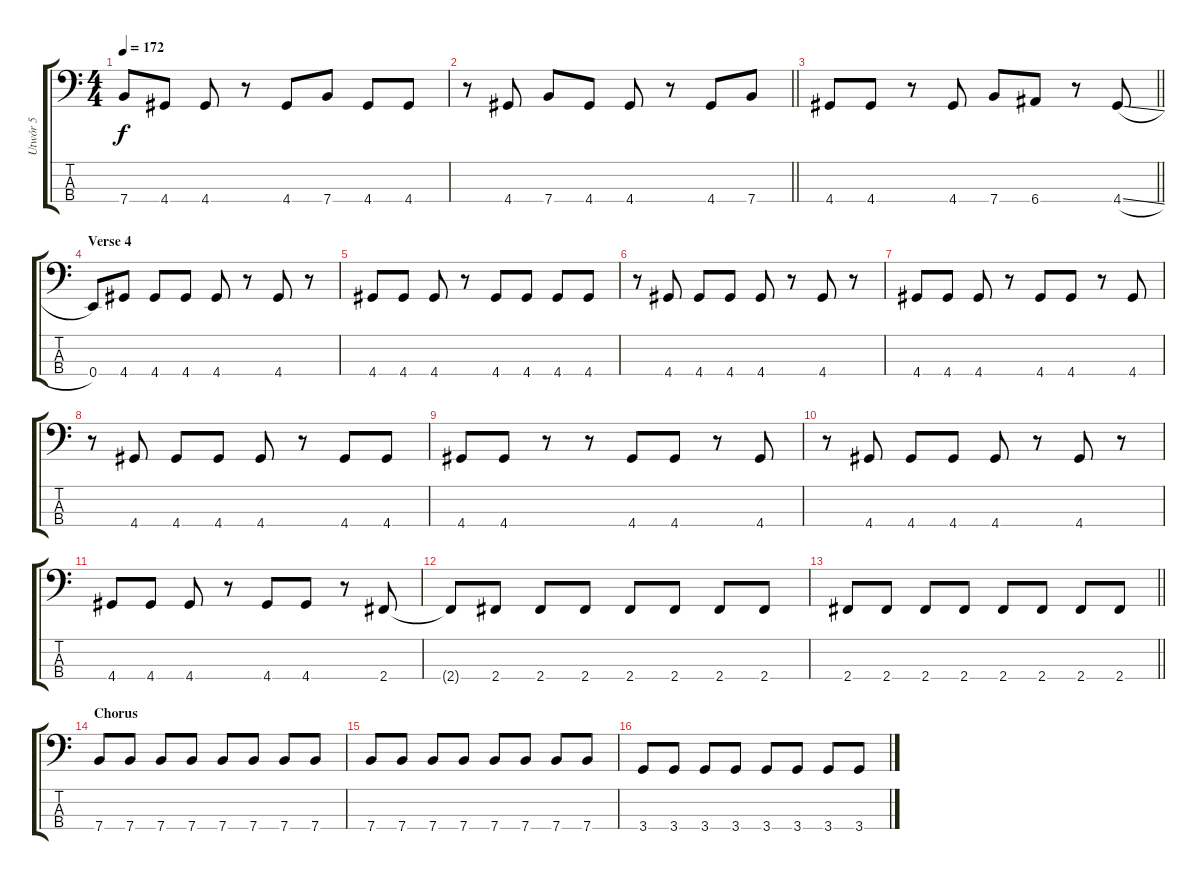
\track ("Utwór 5" "Utwór 5") {instrument electricbassfinger}
\staff {score tabs}
\tuning (G2 D2 A1 E1) {hide}
\ts (4 4)
\tempo 172
\clef f4
\ks c
7.4.8{dy f} 4.4.8 4.4.8 r.8 4.4.8 7.4.8 4.4.8 4.4.8 |
\barLineRight lightlight
r.8 4.4.8 7.4.8 4.4.8 4.4.8 r.8 4.4.8 7.4.8 |
\barLineRight lightlight
4.4.8 4.4.8 r.8 4.4.8 7.4.8 6.4.8 r.8 4.4{sl}.8 |
\section ("" "Verse 4")
0.4.8 4.4.8 4.4.8 4.4.8 4.4.8 r.8 4.4.8 r.8 |
4.4.8 4.4.8 4.4.8 r.8 4.4.8 4.4.8 4.4.8 4.4.8 |
r.8 4.4.8 4.4.8 4.4.8 4.4.8 r.8 4.4.8 r.8 |
4.4.8 4.4.8 4.4.8 r.8 4.4.8 4.4.8 r.8 4.4.8 |
r.8 4.4.8 4.4.8 4.4.8 4.4.8 r.8 4.4.8 4.4.8 |
4.4.8 4.4.8 r.8 r.8 4.4.8 4.4.8 r.8 4.4.8 |
r.8 4.4.8 4.4.8 4.4.8 4.4.8 r.8 4.4.8 r.8 |
4.4.8 4.4.8 4.4.8 r.8 4.4.8 4.4.8 r.8 2.4.8 |
2.4{t}.8 2.4.8 2.4.8 2.4.8 2.4.8 2.4.8 2.4.8 2.4.8 |
\barLineRight lightlight
2.4.8 2.4.8 2.4.8 2.4.8 2.4.8 2.4.8 2.4.8 2.4.8 |
\section ("" "Chorus")
7.4.8 7.4.8 7.4.8 7.4.8 7.4.8 7.4.8 7.4.8 7.4.8 |
7.4.8 7.4.8 7.4.8 7.4.8 7.4.8 7.4.8 7.4.8 7.4.8 |
3.4.8 3.4.8 3.4.8 3.4.8 3.4.8 3.4.8 3.4.8 3.4.8
